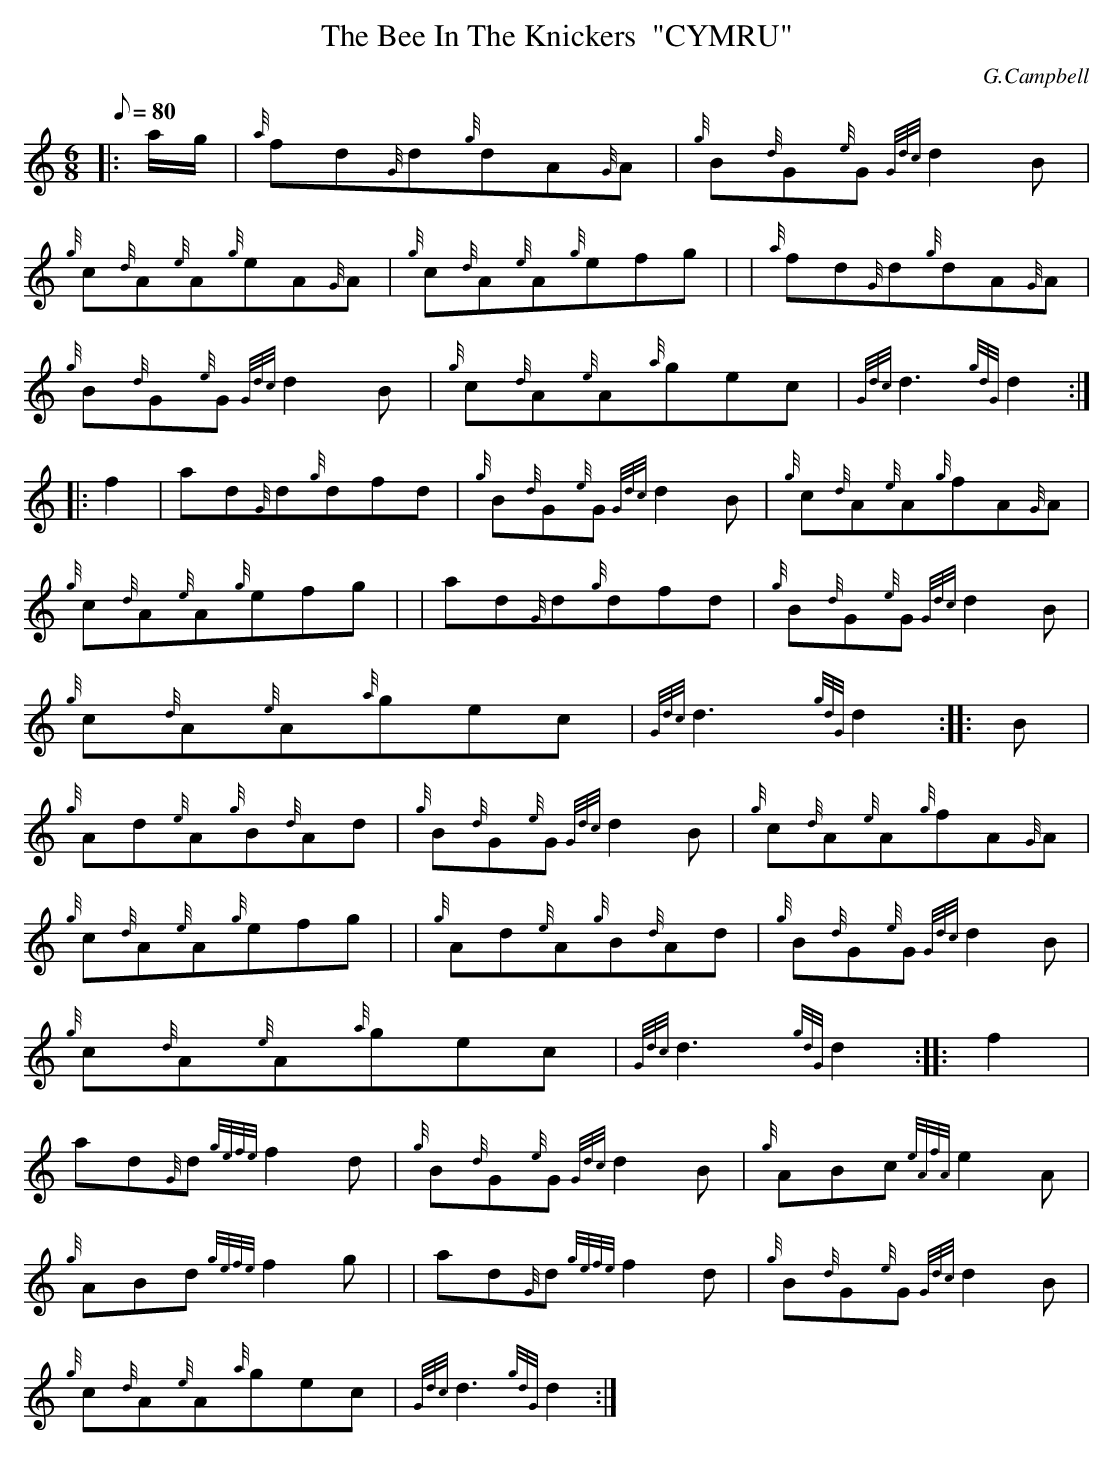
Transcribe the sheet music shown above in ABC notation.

X:1
T:The Bee In The Knickers  "CYMRU"
M:6/8
L:1/8
Q:80
C:G.Campbell
K:HP
|: a/2g/2 | \
{a}fd{G}d{g}dA{G}A | \
{g}B{d}G{e}G{Gdc}d2B |
{g}c{d}A{e}A{g}eA{G}A | \
{g}c{d}A{e}A{g}efg | | \
{a}fd{G}d{g}dA{G}A |
{g}B{d}G{e}G{Gdc}d2B | \
{g}c{d}A{e}A{a}gec | \
{Gdc}d3{gdG}d2 ::
f2 | \
ad{G}d{g}dfd | \
{g}B{d}G{e}G{Gdc}d2B | \
{g}c{d}A{e}A{g}fA{G}A |
{g}c{d}A{e}A{g}efg | | \
ad{G}d{g}dfd | \
{g}B{d}G{e}G{Gdc}d2B |
{g}c{d}A{e}A{a}gec | \
{Gdc}d3{gdG}d2 :: \
B |
{g}Ad{e}A{g}B{d}Ad | \
{g}B{d}G{e}G{Gdc}d2B | \
{g}c{d}A{e}A{g}fA{G}A |
{g}c{d}A{e}A{g}efg | | \
{g}Ad{e}A{g}B{d}Ad | \
{g}B{d}G{e}G{Gdc}d2B |
{g}c{d}A{e}A{a}gec | \
{Gdc}d3{gdG}d2 :: \
f2 |
ad{G}d{gefe}f2d | \
{g}B{d}G{e}G{Gdc}d2B | \
{g}ABc{eAfA}e2A |
{g}ABd{gefe}f2g | | \
ad{G}d{gefe}f2d | \
{g}B{d}G{e}G{Gdc}d2B |
{g}c{d}A{e}A{a}gec | \
{Gdc}d3{gdG}d2 :|
